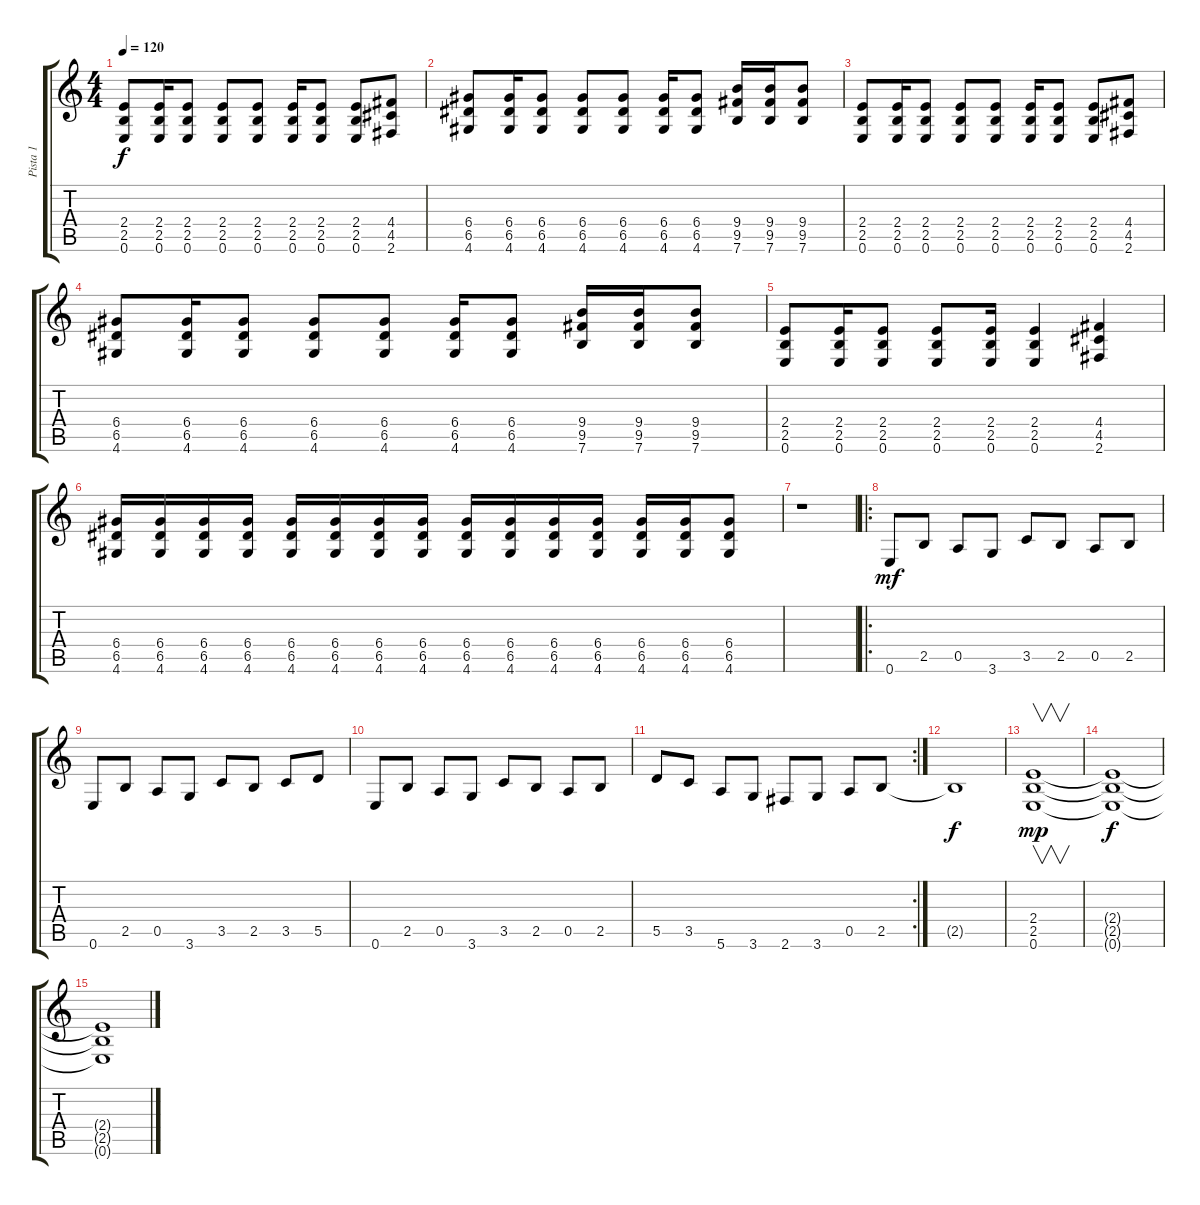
\track ("Pista 1" "Pista 1") {instrument overdrivenguitar}
\staff {score tabs}
\tuning (E4 B3 G3 D3 A2 E2) {hide}
\ts (4 4)
\tempo 120
\clef g2
\ks c
(2.4 2.5 0.6).8{dy f} (2.4 2.5 0.6).16 (2.4 2.5 0.6).8 (2.4 2.5 0.6).8 (2.4 2.5 0.6).8 (2.4 2.5 0.6).16 (2.4 2.5 0.6).8 (2.4 2.5 0.6).8 (4.4 4.5 2.6).8 |
(6.4 6.5 4.6).8 (6.4 6.5 4.6).16 (6.4 6.5 4.6).8 (6.4 6.5 4.6).8 (6.4 6.5 4.6).8 (6.4 6.5 4.6).16 (6.4 6.5 4.6).8 (9.4 9.5 7.6).16 (9.4 9.5 7.6).16 (9.4 9.5 7.6).8 |
(2.4 2.5 0.6).8 (2.4 2.5 0.6).16 (2.4 2.5 0.6).8 (2.4 2.5 0.6).8 (2.4 2.5 0.6).8 (2.4 2.5 0.6).16 (2.4 2.5 0.6).8 (2.4 2.5 0.6).8 (4.4 4.5 2.6).8 |
(6.4 6.5 4.6).8 (6.4 6.5 4.6).16 (6.4 6.5 4.6).8 (6.4 6.5 4.6).8 (6.4 6.5 4.6).8 (6.4 6.5 4.6).16 (6.4 6.5 4.6).8 (9.4 9.5 7.6).16 (9.4 9.5 7.6).16 (9.4 9.5 7.6).8 |
(2.4 2.5 0.6).8 (2.4 2.5 0.6).16 (2.4 2.5 0.6).8 (2.4 2.5 0.6).8 (2.4 2.5 0.6).16 (2.4 2.5 0.6).4 (4.4 4.5 2.6).4 |
(6.4 6.5 4.6).16 (6.4 6.5 4.6).16 (6.4 6.5 4.6).16 (6.4 6.5 4.6).16 (6.4 6.5 4.6).16 (6.4 6.5 4.6).16 (6.4 6.5 4.6).16 (6.4 6.5 4.6).16 (6.4 6.5 4.6).16 (6.4 6.5 4.6).16 (6.4 6.5 4.6).16 (6.4 6.5 4.6).16 (6.4 6.5 4.6).16 (6.4 6.5 4.6).16 (6.4 6.5 4.6).8 |
r.1 |
\ro
0.6.8{dy mf} 2.5.8 0.5.8 3.6.8 3.5.8 2.5.8 0.5.8 2.5.8 |
0.6.8 2.5.8 0.5.8 3.6.8 3.5.8 2.5.8 3.5.8 5.5.8 |
0.6.8 2.5.8 0.5.8 3.6.8 3.5.8 2.5.8 0.5.8 2.5.8 |
\rc 2
5.5.8 3.5.8 5.6.8 3.6.8 2.6.8 3.6.8 0.5.8 2.5.8 |
2.5{t}.1{dy f} |
(2.4 2.5 0.6).1{v dy mp} |
(2.4{t} 2.5{t} 0.6{t}).1{dy f volume 2} |
(2.4{t} 2.5{t} 0.6{t}).1
